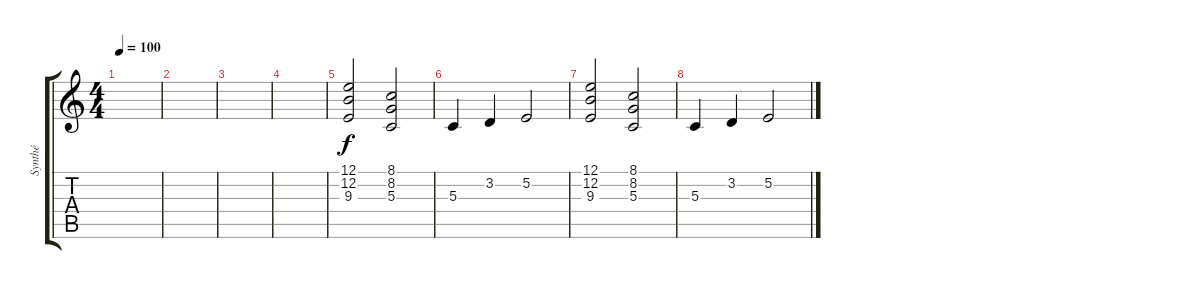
\track ("Synthé" "Synthé") {instrument lead6voice}
\staff {score tabs}
\tuning (E4 B3 G3 D3 A2 E2) {hide}
\ts (4 4)
\tempo 100
\clef g2
\ks c
|
|
|
|
(12.1 12.2 9.3).2 (8.1 8.2 5.3).2 |
5.3.4 3.2.4 5.2.2 |
(12.1 12.2 9.3).2 (8.1 8.2 5.3).2 |
5.3.4 3.2.4 5.2.2
